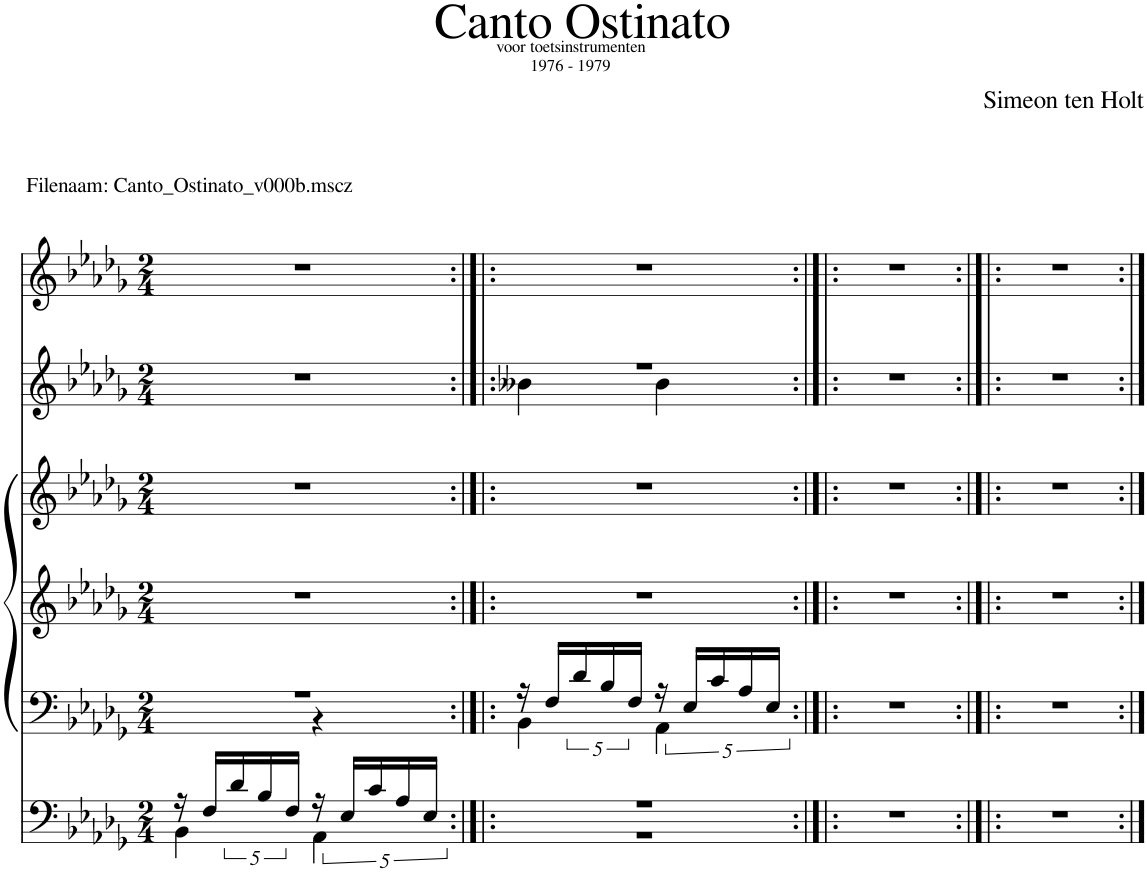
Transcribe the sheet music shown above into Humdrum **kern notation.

**kern	**kern	**kern	**kern	**kern	**kern
*part1	*part1	*part1	*part1	*part1	*part1
*staff6	*staff5	*staff4	*staff3	*staff2	*staff1
*I"Piano	*	*	*	*	*
*I'Pno.	*	*	*	*	*
*clefF4	*clefF4	*clefG2	*clefG2	*clefG2	*clefG2
*k[b-e-a-d-g-]	*k[b-e-a-d-g-]	*k[b-e-a-d-g-]	*k[b-e-a-d-g-]	*k[b-e-a-d-g-]	*k[b-e-a-d-g-]
*M2/4	*M2/4	*M2/4	*M2/4	*M2/4	*M2/4
=1	=1	=1	=1	=1	=1
*^	*^	*	*	*	*
!	!	!	!	!	!	!	!LO:TX:a:t=Filenaam&colon; Canto_Ostinato_v000b.mscz
20r	4BB-\	2r	4ryy	2r	2r	2r	2r
20F/LL	.	.	.	.	.	.	.
20d-/	.	.	.	.	.	.	.
20B-/	.	.	.	.	.	.	.
20F/JJ	.	.	.	.	.	.	.
20r	4AA-\	.	4r	.	.	.	.
20E-/LL	.	.	.	.	.	.	.
20c/	.	.	.	.	.	.	.
20A-/	.	.	.	.	.	.	.
20E-/JJ	.	.	.	.	.	.	.
=2:|!|:	=2:|!|:	=2:|!|:	=2:|!|:	=2:|!|:	=2:|!|:	=2:|!|:	=2:|!|:
*	*	*	*	*	*	*^	*
2r	2r	20r	4BB-\	2r	2r	2r	4b--X\	2r
.	.	20F/LL	.	.	.	.	.	.
.	.	20d-/	.	.	.	.	.	.
.	.	20B-/	.	.	.	.	.	.
.	.	20F/JJ	.	.	.	.	.	.
.	.	20r	4AA-\	.	.	.	4b--\	.
.	.	20E-/LL	.	.	.	.	.	.
.	.	20c/	.	.	.	.	.	.
.	.	20A-/	.	.	.	.	.	.
.	.	20E-/JJ	.	.	.	.	.	.
*v	*v	*	*	*	*	*	*	*
*	*v	*v	*	*	*v	*v	*
=3:|!|:	=3:|!|:	=3:|!|:	=3:|!|:	=3:|!|:	=3:|!|:
2r	2r	2r	2r	2r	2r
=4:|!|:	=4:|!|:	=4:|!|:	=4:|!|:	=4:|!|:	=4:|!|:
2r	2r	2r	2r	2r	2r
=:|!	=:|!	=:|!	=:|!	=:|!	=:|!
*-	*-	*-	*-	*-	*-
